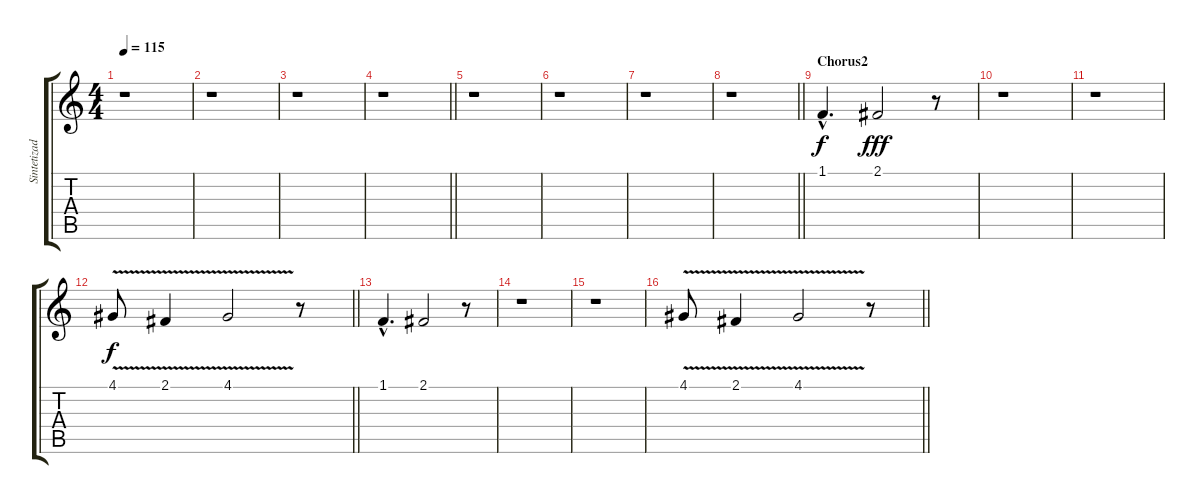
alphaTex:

\track ("Sintetizador Estribillo" "Sintetizad") {instrument pad1newage}
\staff {score tabs}
\tuning (E4 B3 G3 D3 A2 E2) {hide}
\ts (4 4)
\tempo 115
\clef g2
\ks c
r.1{dy f} |
r.1 |
r.1 |
\barLineRight lightlight
r.1 |
r.1 |
r.1 |
r.1 |
\barLineRight lightlight
r.1 |
\section ("" "Chorus2")
1.1{hac}.4{d} 2.1.2{dy fff} r.8 |
r.1 |
r.1 |
\barLineRight lightlight
4.1{v}.8{dy f} 2.1{v}.4 4.1{v}.2 r.8 |
1.1{hac}.4{d} 2.1.2 r.8 |
r.1 |
r.1 |
\barLineRight lightlight
4.1{v}.8 2.1{v}.4 4.1{v}.2 r.8
